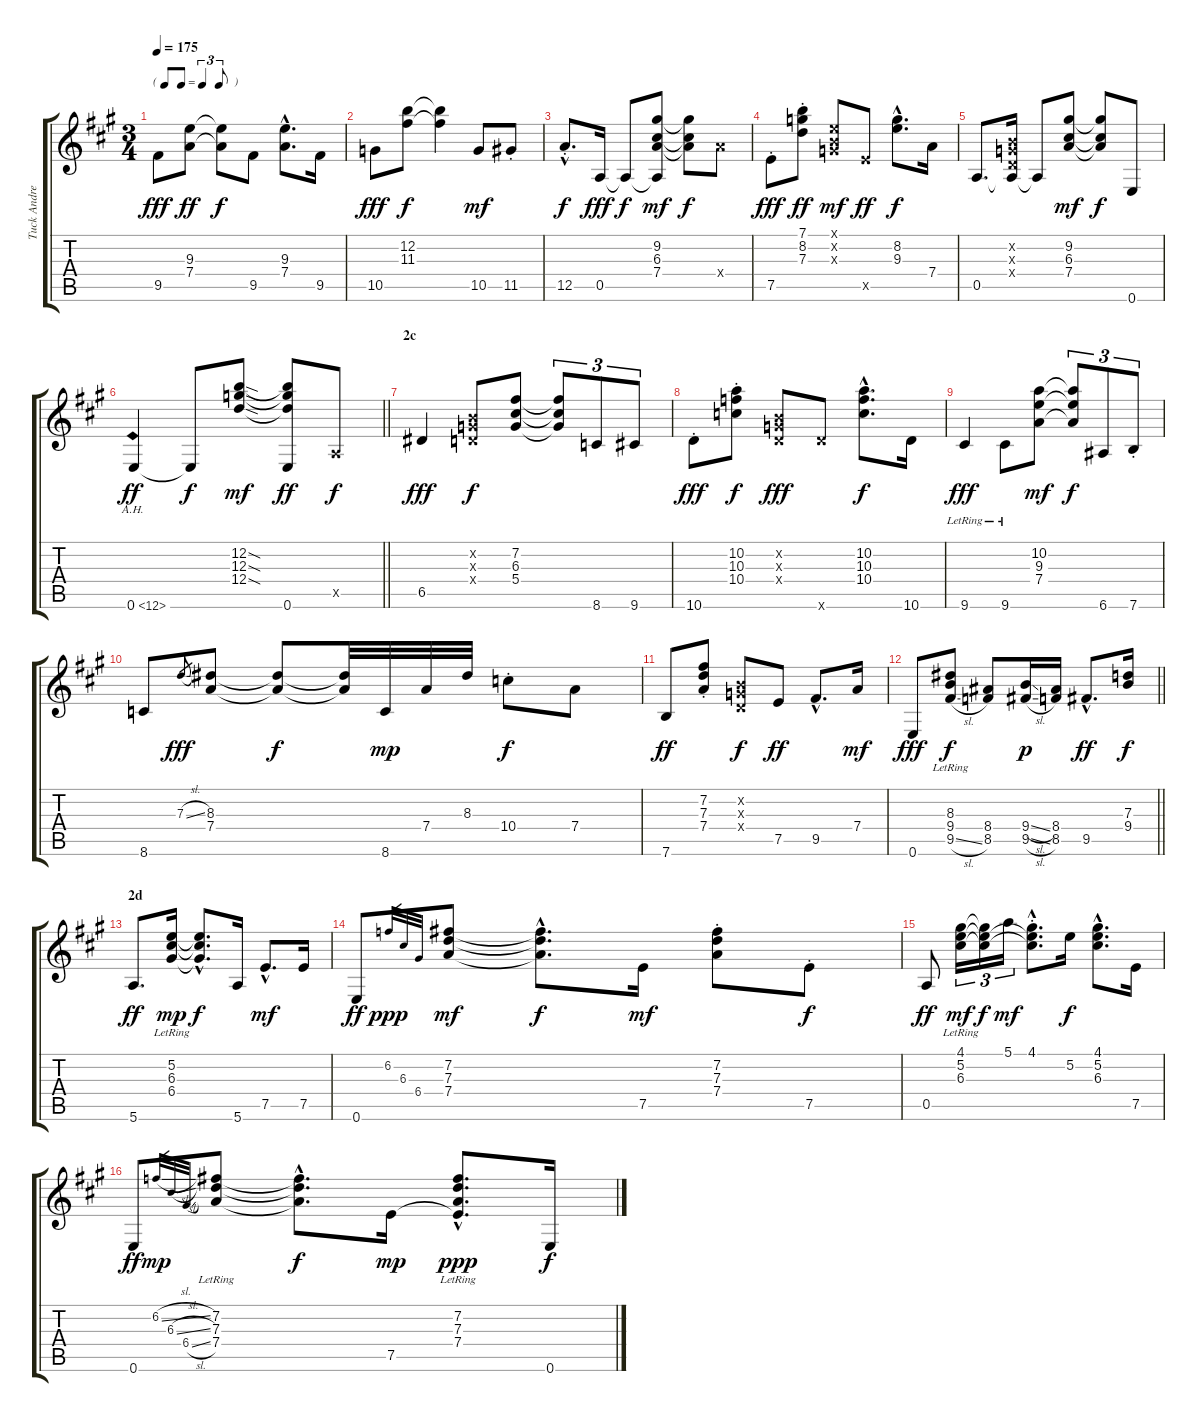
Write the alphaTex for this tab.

\track ("Tuck Andress" "Tuck Andre") {instrument electricguitarjazz}
\staff {score tabs}
\tuning (E4 B3 G3 D3 A2 E2) {hide}
\ts (3 4)
\tf triplet8th
\tempo 175
\clef g2
\ks a
9.5.8{dy fff} (9.3 7.4).8{dy ff} (9.3{t} 7.4{t}).8{dy f} 9.5.8 (9.3{hac} 7.4{hac}).8{d} 9.5.16 |
10.5.8{dy fff} (12.2 11.3).8{dy f} (12.2{t} 11.3{t}).4 10.5.8{dy mf} 11.5{st}.8 |
12.5{hac st}.8{d dy f} 0.5.16{dy fff} 0.5{t}.8{dy f} (9.2 6.3 7.4 0.5{t}).8{dy mf} (9.2{t} 6.3{t} 7.4{t}).8{dy f} 7.4{x}.8 |
7.5{st}.8{dy fff} (7.1{st} 8.2{st} 7.3{st}).8{dy ff} (0.1{x} 0.2{x} 0.3{x}).8{dy mf} 7.5{x}.8{dy ff} (8.2{hac} 9.3{hac}).8{d dy f} 7.4.16 |
0.5.8{d} (0.2{x} 0.3{x} 0.4{x} 0.5{t}).16 0.5{t}.8 (9.2 6.3 7.4).8{dy mf} (9.2{t} 6.3{t} 7.4{t}).8{dy f} 0.6.8 |
\barLineRight lightlight
0.6{ah 12}.4{dy ff} 0.6{t}.8{dy f} (12.2{sod} 12.3{sod} 12.4{sod}).8{dy mf} (12.2{t} 12.3{t} 12.4{t} 0.6).8{dy ff} 0.5{x}.8{dy f} |
\section ("" "2c")
6.5.4{dy fff} (0.2{x} 0.3{x} 0.4{x}).8{dy f} (7.2 6.3 5.4).8 (7.2{t} 6.3{t} 5.4{t}).8{tu (3 2)} 8.6.8{tu (3 2)} 9.6.8{tu (3 2)} |
10.6{st}.8{dy fff} (10.2{st} 10.3{st} 10.4{st}).8{dy f} (0.2{x} 0.3{x} 0.4{x}).8{dy fff} 10.6{x}.8 (10.2{hac} 10.3{hac} 10.4{hac}).8{d dy f} 10.6.16 |
9.6{lr}.4{dy fff} 9.6{lr}.8 (10.2 9.3 7.4).8{dy mf} (10.2{t} 9.3{t} 7.4{t}).8{tu (3 2) dy f} 6.6.8{tu (3 2)} 7.6{st}.8{tu (3 2)} |
8.6.8 7.3{sl}.8{gr dy fff} (8.3 7.4).8 (8.3{t} 7.4{t}).8{dy f} (8.3{t} 7.4{t}).32 8.6.32{dy mp} 7.4.32 8.3.32 10.4{st}.8{dy f} 7.4.8 |
7.6.8{dy ff} (7.2{st} 7.3{st} 7.4{st}).8 (0.2{x} 0.3{x} 0.4{x}).8{dy f} 7.5.8{dy ff} 9.5{hac}.8{d} 7.4.16{dy mf} |
\barLineRight lightlight
0.6.8{dy fff} (8.3 9.4{lr} 9.5{sl}).8{dy f} (8.4 8.5).8 (9.4{sl} 9.5{sl}).16{dy p} (8.4 8.5).16 9.5{hac}.8{d dy ff} (7.3 9.4).16{dy f} |
\section ("" "2d")
5.6.8{d dy ff} (5.2{lr} 6.3{lr} 6.4{lr}).16{dy mp} (5.2{hac t} 6.3{hac t} 6.4{hac t}).8{d dy f} 5.6.16 7.5{hac}.8{d dy mf} 7.5.16 |
0.6.8{dy ff} 6.2.32{gr dy ppp} 6.3.32{gr} 6.4.32{gr} (7.2 7.3 7.4).8{dy mf} (7.2{hac t} 7.3{hac t} 7.4{hac t}).8{d dy f} 7.5.16{dy mf} (7.2{st} 7.3{st} 7.4{st}).8 7.5{st}.8{dy f} |
0.5.8{dy ff} (4.1{lr} 5.2{lr} 6.3{lr}).16{tu (3 2) dy mf} (4.1{t} 5.2{t} 6.3{t}).16{tu (3 2) dy f} 5.1.16{tu (3 2) dy mf} (4.1{hac st} 5.2{hac t} 6.3{hac t}).8{d} 5.2.16{dy f} (4.1{hac} 5.2{hac} 6.3{hac}).8{d} 7.5.16 |
0.6.8{dy ff} 6.2{sl}.32{gr dy mp} 6.3{sl}.32{gr} 6.4{sl}.32{gr} (7.2{lr} 7.3{lr} 7.4{lr}).8 (7.2{hac t} 7.3{hac t} 7.4{hac t}).8{d dy f} 7.5.16{dy mp} (7.2{hac lr} 7.3{hac lr} 7.4{hac lr} 7.5{hac t}).8{d dy ppp} 0.6.16{dy f}
